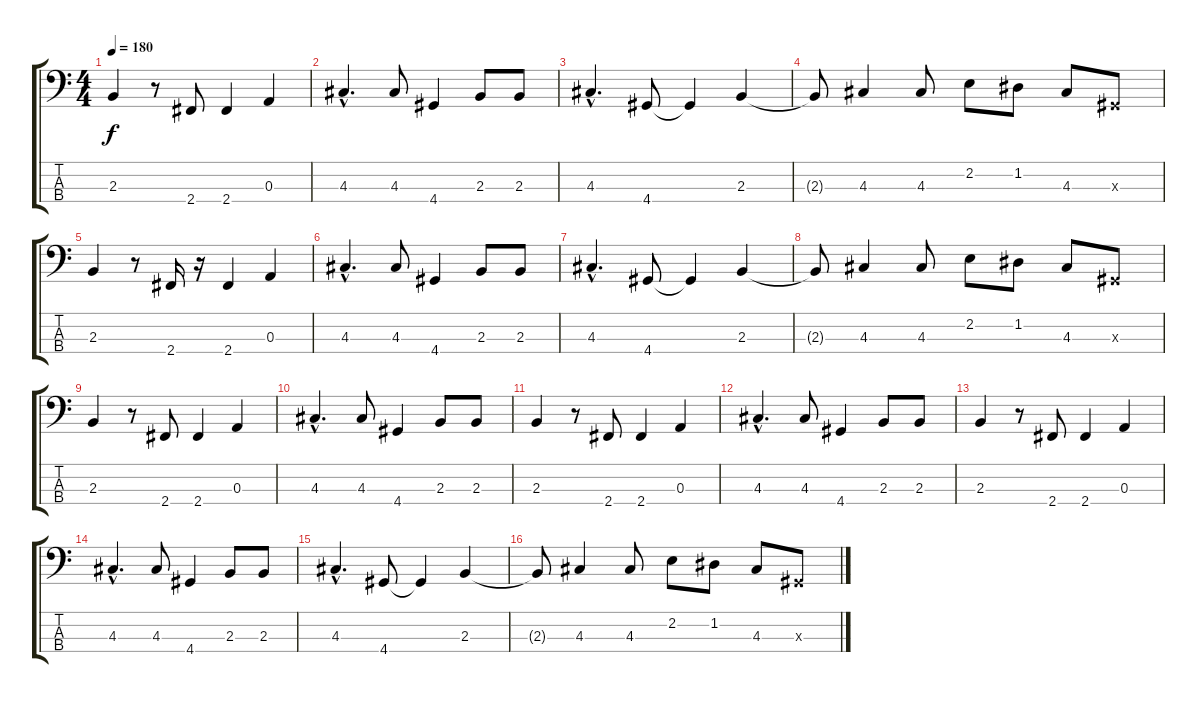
\track "" {instrument electricbassfinger}
\staff {score tabs}
\tuning (G2 D2 A1 E1) {hide}
\ts (4 4)
\tempo 180
\clef f4
\ks c
2.3.4{dy f} r.8 2.4.8 2.4.4 0.3.4 |
4.3{hac}.4{d} 4.3.8 4.4.4 2.3.8 2.3.8 |
4.3{hac}.4{d} 4.4.8 4.4{t}.4 2.3.4 |
2.3{t}.8 4.3.4 4.3.8 2.2.8 1.2.8 4.3.8 -1.3{x}.8 |
2.3.4 r.8 2.4.16 r.16 2.4.4 0.3.4 |
4.3{hac}.4{d} 4.3.8 4.4.4 2.3.8 2.3.8 |
4.3{hac}.4{d} 4.4.8 4.4{t}.4 2.3.4 |
2.3{t}.8 4.3.4 4.3.8 2.2.8 1.2.8 4.3.8 -1.3{x}.8 |
2.3.4 r.8 2.4.8 2.4.4 0.3.4 |
4.3{hac}.4{d} 4.3.8 4.4.4 2.3.8 2.3.8 |
2.3.4 r.8 2.4.8 2.4.4 0.3.4 |
4.3{hac}.4{d} 4.3.8 4.4.4 2.3.8 2.3.8 |
2.3.4 r.8 2.4.8 2.4.4 0.3.4 |
4.3{hac}.4{d} 4.3.8 4.4.4 2.3.8 2.3.8 |
4.3{hac}.4{d} 4.4.8 4.4{t}.4 2.3.4 |
2.3{t}.8 4.3.4 4.3.8 2.2.8 1.2.8 4.3.8 -1.3{x}.8
